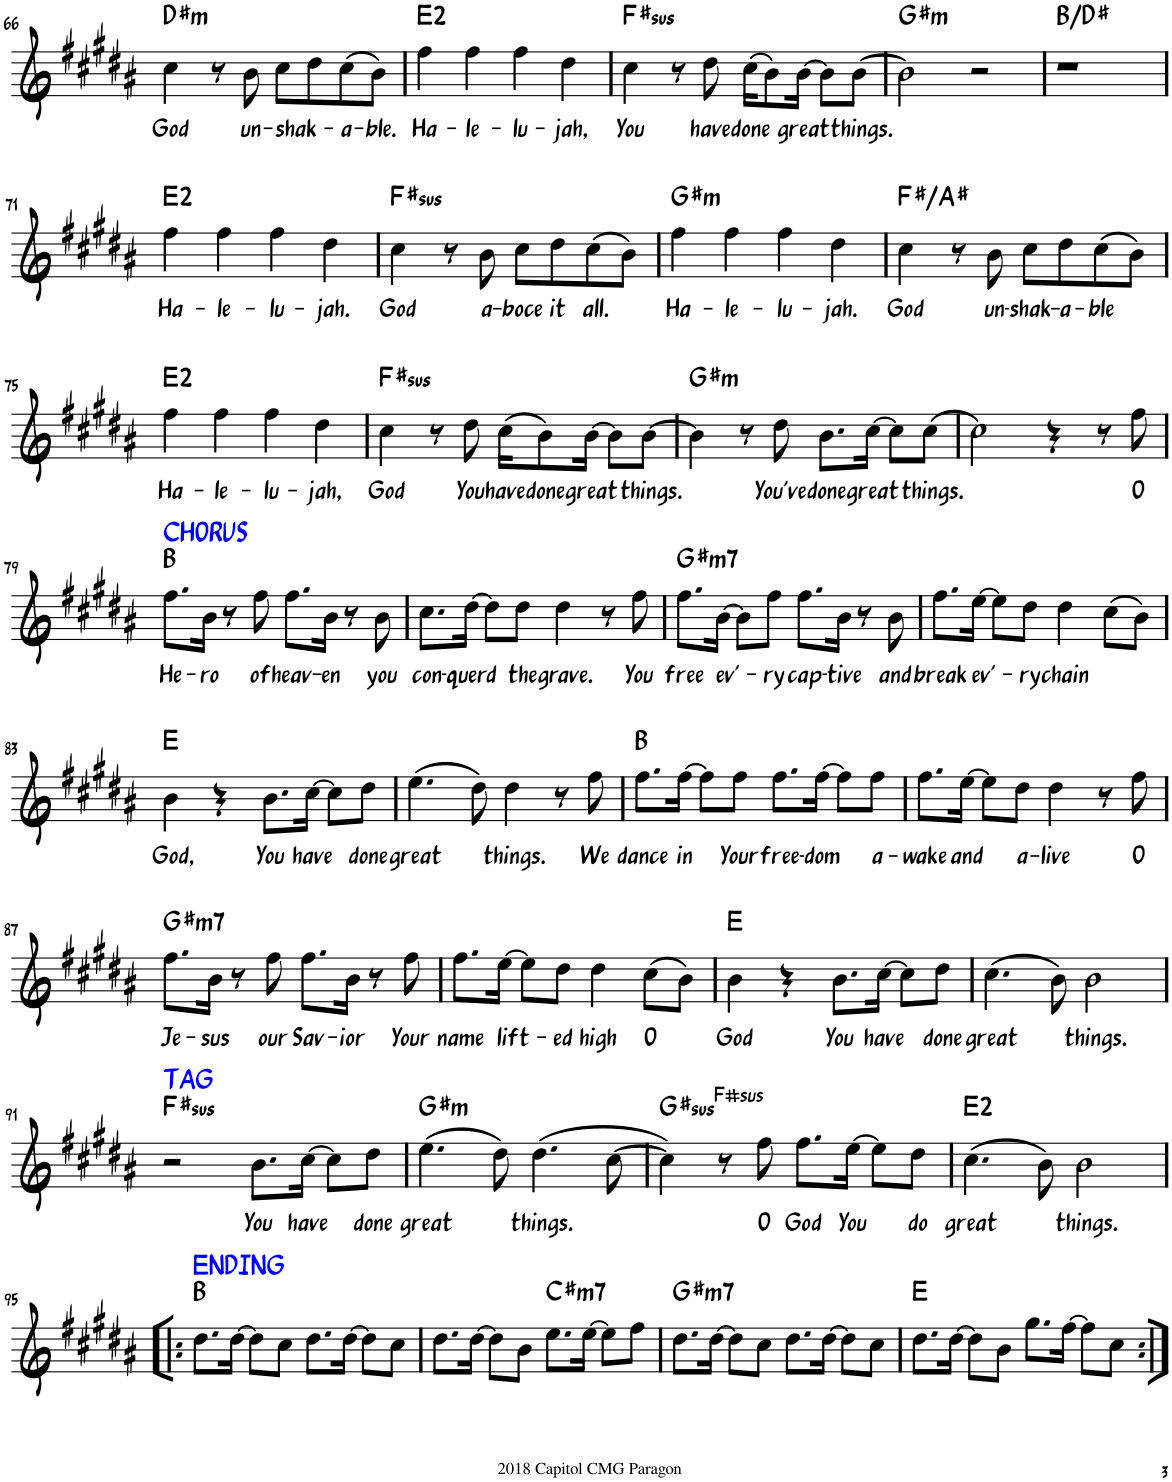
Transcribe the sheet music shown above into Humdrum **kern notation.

**kern	**text	**harte
*part1	*part1	*part1
*staff1	*staff1	*
*I"Piano	*	*
*I'Pno.	*	*
!!LO:PB:g=z
*clefG2	*	*
*k[f#c#g#d#a#]	*	*
*M4/4	*	*
=66	=66	=66
!	!LO:LY:b	!LO:H:kt=m
4cc#\	God	D#:min
8r	.	.
!	!LO:LY:b	!
8b\	un-	.
!	!LO:LY:b	!
8cc#\L	-shak-	.
8dd#\	.	.
!	!LO:LY:b	!
(8cc#\	-a-	.
!	!LO:LY:b	!
8b\J)	-ble.	.
=67	=67	=67
!	!LO:LY:b	!
4ff#\	Ha-	E:maj(2)
!	!LO:LY:b	!
4ff#\	-le-	.
!	!LO:LY:b	!
4ff#\	-lu-	.
!	!LO:LY:b	!
4dd#\	-jah,	.
=68	=68	=68
!	!LO:LY:b	!LO:H:kt=sus
4cc#\	You	F#:sus4
8r	.	.
!	!LO:LY:b	!
8dd#\	have	.
!	!LO:LY:b	!
(16cc#\KL	done	.
8b\)	.	.
!	!LO:LY:b	!
[16b\Jk	great	.
8b\L]	.	.
!	!LO:LY:b	!
[8b\J	things.	.
=69	=69	=69
!	!	!LO:H:kt=m
2b\]	.	G#:min
2r	.	.
=70	=70	=70
1r	.	B:maj/3
!!LO:LB:g=z
=71	=71	=71
!	!LO:LY:b	!
4ff#\	Ha-	E:maj(2)
!	!LO:LY:b	!
4ff#\	-le-	.
!	!LO:LY:b	!
4ff#\	-lu-	.
!	!LO:LY:b	!
4dd#\	-jah.	.
=72	=72	=72
!	!LO:LY:b	!LO:H:kt=sus
4cc#\	God	F#:sus4
8r	.	.
!	!LO:LY:b	!
8b\	a-	.
!	!LO:LY:b	!
8cc#\L	-boce	.
!	!LO:LY:b	!
8dd#\	it	.
!	!LO:LY:b	!
(8cc#\	all.	.
8b\J)	.	.
=73	=73	=73
!	!LO:LY:b	!LO:H:kt=m
4ff#\	Ha-	G#:min
!	!LO:LY:b	!
4ff#\	-le-	.
!	!LO:LY:b	!
4ff#\	-lu-	.
!	!LO:LY:b	!
4dd#\	-jah.	.
=74	=74	=74
!	!LO:LY:b	!
4cc#\	God	F#:maj/3
8r	.	.
!	!LO:LY:b	!
8b\	un-	.
!	!LO:LY:b	!
8cc#\L	-shak-	.
!	!LO:LY:b	!
8dd#\	-a-	.
!	!LO:LY:b	!
(8cc#\	-ble	.
8b\J)	.	.
!!LO:LB:g=z
=75	=75	=75
!	!LO:LY:b	!
4ff#\	Ha-	E:maj(2)
!	!LO:LY:b	!
4ff#\	-le-	.
!	!LO:LY:b	!
4ff#\	-lu-	.
!	!LO:LY:b	!
4dd#\	-jah,	.
=76	=76	=76
!	!LO:LY:b	!LO:H:kt=sus
4cc#\	God	F#:sus4
8r	.	.
!	!LO:LY:b	!
8dd#\	You	.
!	!LO:LY:b	!
(16cc#\KL	have	.
!	!LO:LY:b	!
8b\)	done	.
!	!LO:LY:b	!
[16b\Jk	great	.
8b\L]	.	.
!	!LO:LY:b	!
[8b\J	things.	.
=77	=77	=77
!	!	!LO:H:kt=m
4b\]	.	G#:min
8r	.	.
!	!LO:LY:b	!
8dd#\	You've	.
!	!LO:LY:b	!
8.b\L	done	.
!	!LO:LY:b	!
[16cc#\Jk	great	.
8cc#\L]	.	.
!	!LO:LY:b	!
[8cc#\J	things.	.
=78	=78	=78
2cc#\]	.	.
4r	.	.
8r	.	.
!	!LO:LY:b	!
8ff#\	O	.
!!LO:LB:g=z
=79	=79	=79
!LO:TX:a:color=#0000FF:t=CHORUS	!	!
!	!LO:LY:b	!
8.ff#\L	He-	B:maj
!	!LO:LY:b	!
16b\Jk	-ro	.
8r	.	.
!	!LO:LY:b	!
8ff#\	of	.
!	!LO:LY:b	!
8.ff#\L	heav-	.
!	!LO:LY:b	!
16b\Jk	-en	.
8r	.	.
!	!LO:LY:b	!
8b\	you	.
=80	=80	=80
!	!LO:LY:b	!
8.cc#\L	con-	.
!	!LO:LY:b	!
[16dd#\Jk	-querd	.
8dd#\L]	.	.
!	!LO:LY:b	!
8dd#\J	the	.
!	!LO:LY:b	!
4dd#\	grave.	.
8r	.	.
!	!LO:LY:b	!
8ff#\	You	.
=81	=81	=81
!	!LO:LY:b	!LO:H:kt=m7
8.ff#\L	free	G#:min7
!	!LO:LY:b	!
[16b\Jk	ev'-	.
8b\L]	.	.
!	!LO:LY:b	!
8ff#\J	-ry	.
!	!LO:LY:b	!
8.ff#\L	cap-	.
!	!LO:LY:b	!
16b\Jk	-tive	.
8r	.	.
!	!LO:LY:b	!
8b\	and	.
=82	=82	=82
!	!LO:LY:b	!
8.ff#\L	break	.
!	!LO:LY:b	!
[16ee\Jk	ev'-	.
8ee\L]	.	.
!	!LO:LY:b	!
8dd#\J	-ry	.
!	!LO:LY:b	!
4dd#\	chain	.
(8cc#\L	.	.
8b\J)	.	.
!!LO:LB:g=z
=83	=83	=83
!	!LO:LY:b	!
4b\	God,	E:maj
4r	.	.
!	!LO:LY:b	!
8.b\L	You	.
!	!LO:LY:b	!
[16cc#\Jk	have	.
8cc#\L]	.	.
!	!LO:LY:b	!
8dd#\J	done	.
=84	=84	=84
!	!LO:LY:b	!
(4.ee\	great	.
8dd#\)	.	.
!	!LO:LY:b	!
4dd#\	things.	.
8r	.	.
!	!LO:LY:b	!
8ff#\	We	.
=85	=85	=85
!	!LO:LY:b	!
8.ff#\L	dance	B:maj
!	!LO:LY:b	!
[16ff#\Jk	in	.
8ff#\L]	.	.
!	!LO:LY:b	!
8ff#\J	Your	.
!	!LO:LY:b	!
8.ff#\L	free-	.
!	!LO:LY:b	!
[16ff#\Jk	-dom	.
8ff#\L]	.	.
!	!LO:LY:b	!
8ff#\J	a-	.
=86	=86	=86
!	!LO:LY:b	!
8.ff#\L	-wake	.
!	!LO:LY:b	!
[16ee\Jk	and	.
8ee\L]	.	.
!	!LO:LY:b	!
8dd#\J	a-	.
!	!LO:LY:b	!
4dd#\	-live	.
8r	.	.
!	!LO:LY:b	!
8ff#\	O	.
!!LO:LB:g=z
=87	=87	=87
!	!LO:LY:b	!LO:H:kt=m7
8.ff#\L	Je-	G#:min7
!	!LO:LY:b	!
16b\Jk	-sus	.
8r	.	.
!	!LO:LY:b	!
8ff#\	our	.
!	!LO:LY:b	!
8.ff#\L	Sav-	.
!	!LO:LY:b	!
16b\Jk	-ior	.
8r	.	.
!	!LO:LY:b	!
8ff#\	Your	.
=88	=88	=88
!	!LO:LY:b	!
8.ff#\L	name	.
!	!LO:LY:b	!
[16ee\Jk	lift-	.
8ee\L]	.	.
!	!LO:LY:b	!
8dd#\J	-ed	.
!	!LO:LY:b	!
4dd#\	high	.
!	!LO:LY:b	!
(8cc#\L	O	.
8b\J)	.	.
=89	=89	=89
!	!LO:LY:b	!
4b\	God	E:maj
4r	.	.
!	!LO:LY:b	!
8.b\L	You	.
!	!LO:LY:b	!
[16cc#\Jk	have	.
8cc#\L]	.	.
!	!LO:LY:b	!
8dd#\J	done	.
=90	=90	=90
!	!LO:LY:b	!
(4.cc#\	great	.
8b\)	.	.
!	!LO:LY:b	!
2b\	things.	.
!!LO:LB:g=z
=91	=91	=91
!LO:TX:a:color=#0000FF:t=TAG	!	!LO:H:kt=sus
2r	.	F#:sus4
!	!LO:LY:b	!
8.b\L	You	.
!	!LO:LY:b	!
[16cc#\Jk	have	.
8cc#\L]	.	.
!	!LO:LY:b	!
8dd#\J	done	.
=92	=92	=92
!	!LO:LY:b	!LO:H:kt=m
(4.ee\	great	G#:min
8dd#\)	.	.
!	!LO:LY:b	!
(4.dd#\	things.	.
[8cc#\	.	.
=93	=93	=93
!	!	!LO:H:kt=F#sus
4cc#\])	.	G#:maj
8r	.	.
!	!LO:LY:b	!
8ff#\	O	.
!	!LO:LY:b	!
8.ff#\L	God	.
!	!LO:LY:b	!
[16ee\Jk	You	.
8ee\L]	.	.
!	!LO:LY:b	!
8dd#\J	do	.
=94	=94	=94
!	!LO:LY:b	!
(4.cc#\	great	E:maj(2)
8b\)	.	.
!	!LO:LY:b	!
2b\	things.	.
!!LO:LB:g=z
=95!|:	=95!|:	=95!|:
!LO:TX:a:color=#0000FF:t=ENDING	!	!
8.dd#\L	.	B:maj
[16dd#\Jk	.	.
8dd#\L]	.	.
8cc#\J	.	.
8.dd#\L	.	.
[16dd#\Jk	.	.
8dd#\L]	.	.
8cc#\J	.	.
=96	=96	=96
8.dd#\L	.	.
[16dd#\Jk	.	.
8dd#\L]	.	.
8b\J	.	.
!	!	!LO:H:kt=m7
8.ee\L	.	C#:min7
[16ee\Jk	.	.
8ee\L]	.	.
8ff#\J	.	.
=97	=97	=97
!	!	!LO:H:kt=m7
8.dd#\L	.	G#:min7
[16dd#\Jk	.	.
8dd#\L]	.	.
8cc#\J	.	.
8.dd#\L	.	.
[16dd#\Jk	.	.
8dd#\L]	.	.
8cc#\J	.	.
=98	=98	=98
8.dd#\L	.	E:maj
[16dd#\Jk	.	.
8dd#\L]	.	.
8b\J	.	.
8.gg#\L	.	.
[16ff#\Jk	.	.
8ff#\L]	.	.
8cc#\J	.	.
=:|!	=:|!	=:|!
*-	*-	*-
